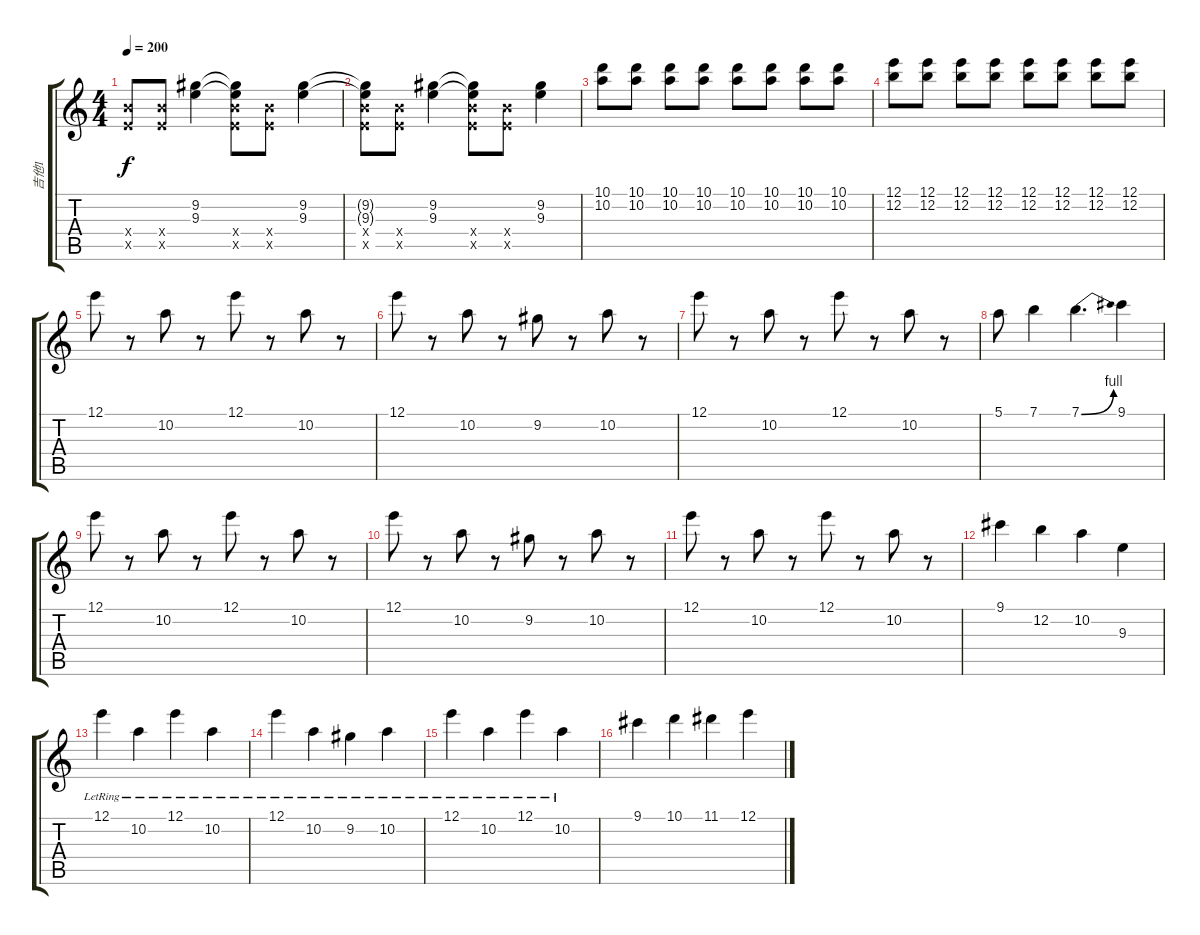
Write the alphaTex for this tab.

\track ("吉他1" "吉他1") {instrument distortionguitar}
\staff {score tabs}
\tuning (E4 B3 G3 D3 A2 E2) {hide}
\ts (4 4)
\tempo 200
\clef g2
\ks c
(9.4{x} 7.5{x}).8{dy f} (9.4{x} 7.5{x}).8 (9.2 9.3).4 (9.2{t} 9.3{t} 9.4{x} 7.5{x}).8 (9.4{x} 7.5{x}).8 (9.2 9.3).4 |
(9.2{t} 9.3{t} 9.4{x} 7.5{x}).8 (9.4{x} 7.5{x}).8 (9.2 9.3).4 (9.2{t} 9.3{t} 9.4{x} 7.5{x}).8 (9.4{x} 7.5{x}).8 (9.2 9.3).4 |
(10.1 10.2).8 (10.1 10.2).8 (10.1 10.2).8 (10.1 10.2).8 (10.1 10.2).8 (10.1 10.2).8 (10.1 10.2).8 (10.1 10.2).8 |
(12.1 12.2).8 (12.1 12.2).8 (12.1 12.2).8 (12.1 12.2).8 (12.1 12.2).8 (12.1 12.2).8 (12.1 12.2).8 (12.1 12.2).8 |
12.1.8 r.8 10.2.8 r.8 12.1.8 r.8 10.2.8 r.8 |
12.1.8 r.8 10.2.8 r.8 9.2.8 r.8 10.2.8 r.8 |
12.1.8 r.8 10.2.8 r.8 12.1.8 r.8 10.2.8 r.8 |
5.1.8 7.1.4 7.1{be (bend 0 0 60 4)}.4{d} 9.1.4 |
12.1.8 r.8 10.2.8 r.8 12.1.8 r.8 10.2.8 r.8 |
12.1.8 r.8 10.2.8 r.8 9.2.8 r.8 10.2.8 r.8 |
12.1.8 r.8 10.2.8 r.8 12.1.8 r.8 10.2.8 r.8 |
9.1.4 12.2.4 10.2.4 9.3.4 |
12.1{lr}.4 10.2{lr}.4 12.1{lr}.4 10.2{lr}.4 |
12.1{lr}.4 10.2{lr}.4 9.2{lr}.4 10.2{lr}.4 |
12.1{lr}.4 10.2{lr}.4 12.1{lr}.4 10.2{lr}.4 |
9.1.4 10.1.4 11.1.4 12.1.4
